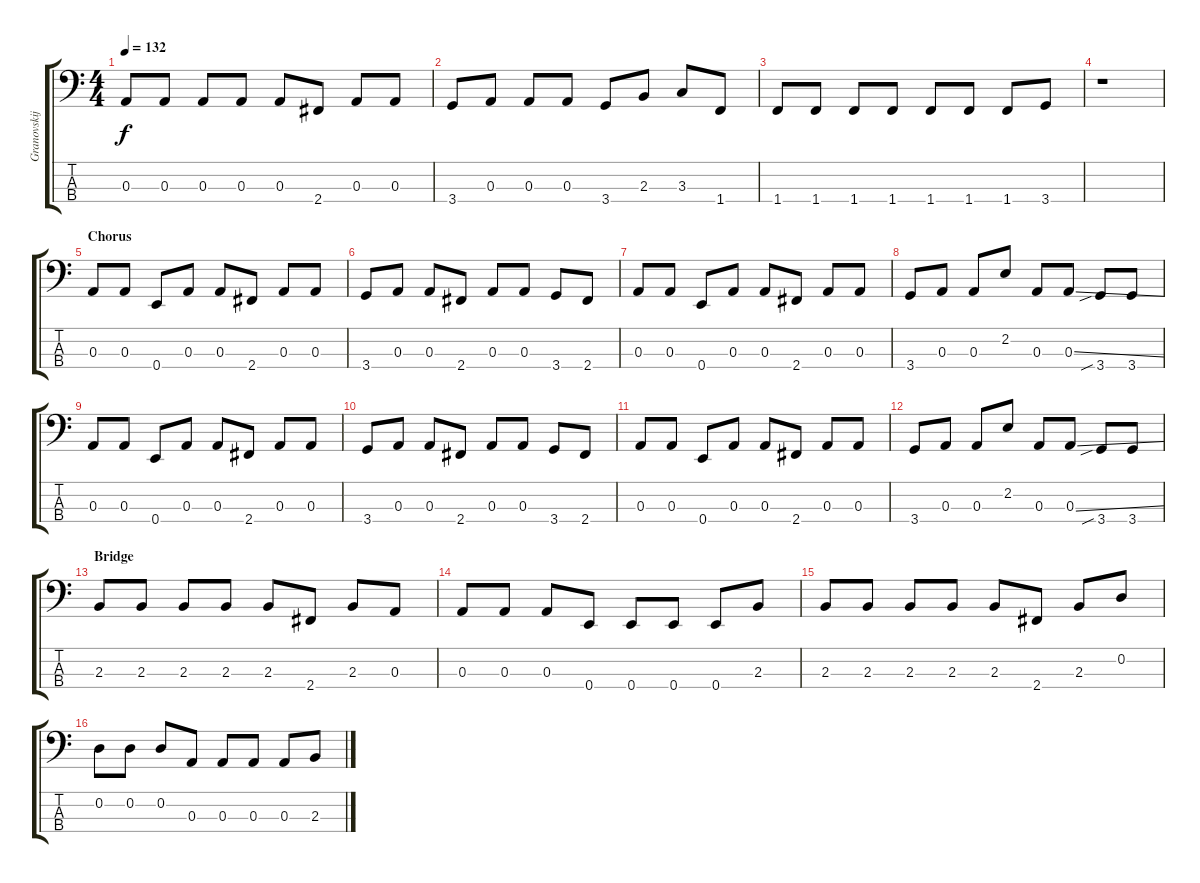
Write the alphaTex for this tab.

\track ("Granovskij" "Granovskij") {instrument electricbassfinger}
\staff {score tabs}
\tuning (G2 D2 A1 E1) {hide}
\ts (4 4)
\tempo 132
\clef f4
\ks c
0.3.8{dy f} 0.3.8 0.3.8 0.3.8 0.3.8 2.4.8 0.3.8 0.3.8 |
3.4.8 0.3.8 0.3.8 0.3.8 3.4.8 2.3.8 3.3.8 1.4.8 |
1.4.8 1.4.8 1.4.8 1.4.8 1.4.8 1.4.8 1.4.8 3.4.8 |
r.1 |
\section ("" "Chorus")
0.3.8 0.3.8 0.4.8 0.3.8 0.3.8 2.4.8 0.3.8 0.3.8 |
3.4.8 0.3.8 0.3.8 2.4.8 0.3.8 0.3.8 3.4.8 2.4.8 |
0.3.8 0.3.8 0.4.8 0.3.8 0.3.8 2.4.8 0.3.8 0.3.8 |
3.4.8 0.3.8 0.3.8 2.2.8 0.3.8 0.3{ss}.8 3.4{sib}.8 3.4.8 |
0.3.8 0.3.8 0.4.8 0.3.8 0.3.8 2.4.8 0.3.8 0.3.8 |
3.4.8 0.3.8 0.3.8 2.4.8 0.3.8 0.3.8 3.4.8 2.4.8 |
0.3.8 0.3.8 0.4.8 0.3.8 0.3.8 2.4.8 0.3.8 0.3.8 |
3.4.8 0.3.8 0.3.8 2.2.8 0.3.8 0.3{ss}.8 3.4{sib}.8 3.4.8 |
\section ("" "Bridge")
2.3.8 2.3.8 2.3.8 2.3.8 2.3.8 2.4.8 2.3.8 0.3.8 |
0.3.8 0.3.8 0.3.8 0.4.8 0.4.8 0.4.8 0.4.8 2.3.8 |
2.3.8 2.3.8 2.3.8 2.3.8 2.3.8 2.4.8 2.3.8 0.2.8 |
0.2.8 0.2.8 0.2.8 0.3.8 0.3.8 0.3.8 0.3.8 2.3.8
